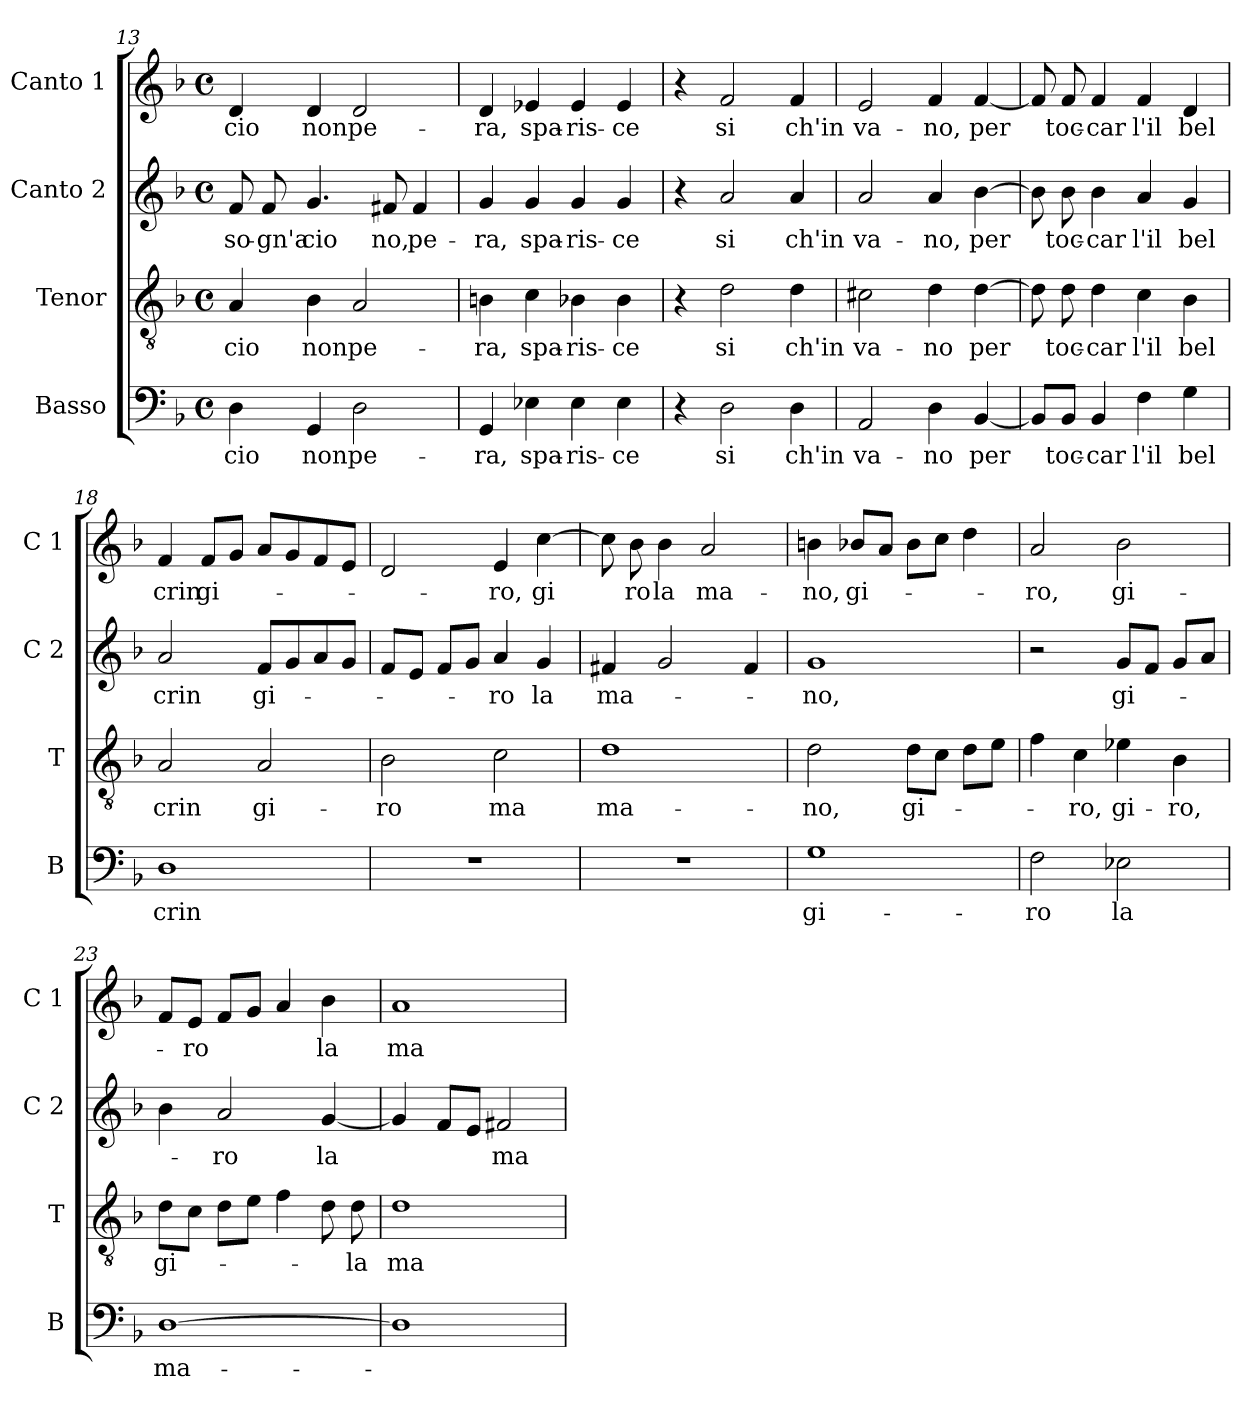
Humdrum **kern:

**kern	**text	**kern	**text	**kern	**text	**kern	**text
*part4	*part4	*part3	*part3	*part2	*part2	*part1	*part1
*staff4	*staff4	*staff3	*staff3	*staff2	*staff2	*staff1	*staff1
*I"Basso	*	*I"Tenor	*	*I"Canto 2	*	*I"Canto 1	*
*I'B	*	*I'T	*	*I'C 2	*	*I'C 1	*
!!LO:LB:g=z
*clefF4	*	*clefGv2	*	*clefG2	*	*clefG2	*
*k[b-]	*	*k[b-]	*	*k[b-]	*	*k[b-]	*
*F:	*	*F:	*	*F:	*	*F:	*
*M4/4	*	*M4/4	*	*M4/4	*	*M4/4	*
*met(c)	*	*met(c)	*	*met(c)	*	*met(c)	*
=13	=13	=13	=13	=13	=13	=13	=13
!	!LO:LY:b	!	!LO:LY:b	!	!LO:LY:b	!	!LO:LY:b
4D\	cio	4A/	cio	8f/	so-	4d/	cio
!	!	!	!	!	!LO:LY:b	!	!
.	.	.	.	8f/	-gn'a	.	.
!	!LO:LY:b	!	!LO:LY:b	!	!LO:LY:b	!	!LO:LY:b
4GG/	non	4B-\	non	4.g/	cio	4d/	non
!	!LO:LY:b	!	!LO:LY:b	!	!	!	!LO:LY:b
2D\	pe-	2A/	pe-	.	.	2d/	pe-
!	!	!	!	!	!LO:LY:b	!	!
.	.	.	.	8f#X/	no,	.	.
!	!	!	!	!	!LO:LY:b	!	!
.	.	.	.	4f#/	pe-	.	.
=14	=14	=14	=14	=14	=14	=14	=14
!	!LO:LY:b	!	!LO:LY:b	!	!LO:LY:b	!	!LO:LY:b
4GG/	-ra,	4Bn\	-ra,	4g/	-ra,	4d/	-ra,
!	!LO:LY:b	!	!LO:LY:b	!	!LO:LY:b	!	!LO:LY:b
4E-X\	spa-	4c\	spa-	4g/	spa-	4e-X/	spa-
!	!LO:LY:b	!	!LO:LY:b	!	!LO:LY:b	!	!LO:LY:b
4E-\	-ris-	4B-X\	-ris-	4g/	-ris-	4e-/	-ris-
!	!LO:LY:b	!	!LO:LY:b	!	!LO:LY:b	!	!LO:LY:b
4E-\	-ce	4B-\	-ce	4g/	-ce	4e-/	-ce
=15	=15	=15	=15	=15	=15	=15	=15
4r	.	4r	.	4r	.	4r	.
!	!LO:LY:b	!	!LO:LY:b	!	!LO:LY:b	!	!LO:LY:b
2D\	si	2d\	si	2a/	si	2f/	si
!	!LO:LY:b	!	!LO:LY:b	!	!LO:LY:b	!	!LO:LY:b
4D\	ch'in	4d\	ch'in	4a/	ch'in	4f/	ch'in
=16	=16	=16	=16	=16	=16	=16	=16
!	!LO:LY:b	!	!LO:LY:b	!	!LO:LY:b	!	!LO:LY:b
2AA/	va-	2c#X\	va-	2a/	va-	2e/	va-
!	!LO:LY:b	!	!LO:LY:b	!	!LO:LY:b	!	!LO:LY:b
4D\	-no	4d\	-no	4a/	-no,	4f/	-no,
!	!LO:LY:b	!	!LO:LY:b	!	!LO:LY:b	!	!LO:LY:b
[4BB-/	per	[4d\	per	[4b-\	per	[4f/	per
=17	=17	=17	=17	=17	=17	=17	=17
8BB-/L]	.	8d\]	.	8b-\]	.	8f/]	.
!	!LO:LY:b	!	!LO:LY:b	!	!LO:LY:b	!	!LO:LY:b
8BB-/J	toc-	8d\	toc-	8b-\	toc-	8f/	toc-
!	!LO:LY:b	!	!LO:LY:b	!	!LO:LY:b	!	!LO:LY:b
4BB-/	-car	4d\	-car	4b-\	-car	4f/	-car
!	!LO:LY:b	!	!LO:LY:b	!	!LO:LY:b	!	!LO:LY:b
4F\	l'il	4c\	l'il	4a/	l'il	4f/	l'il
!	!LO:LY:b	!	!LO:LY:b	!	!LO:LY:b	!	!LO:LY:b
4G\	bel	4B-\	bel	4g/	bel	4d/	bel
=18	=18	=18	=18	=18	=18	=18	=18
!	!LO:LY:b	!	!LO:LY:b	!	!LO:LY:b	!	!LO:LY:b
1D	crin	2A/	crin	2a/	crin	4f/	crin
!	!	!	!	!	!	!	!LO:LY:b
.	.	.	.	.	.	8f/L	gi-
.	.	.	.	.	.	8g/J	.
!	!	!	!LO:LY:b	!	!LO:LY:b	!	!
.	.	2A/	gi-	8f/L	gi-	8a/L	.
.	.	.	.	8g/	.	8g/	.
.	.	.	.	8a/	.	8f/	.
.	.	.	.	8g/J	.	8e/J	.
!!LO:PB:g=z
=19	=19	=19	=19	=19	=19	=19	=19
!	!	!	!LO:LY:b	!	!	!	!
1r	.	2B-\	-ro	8f/L	.	2d/	.
.	.	.	.	8e/J	.	.	.
.	.	.	.	8f/L	.	.	.
.	.	.	.	8g/J	.	.	.
!	!	!	!LO:LY:b	!	!LO:LY:b	!	!LO:LY:b
.	.	2c\	ma	4a/	-ro	4e/	-ro,
!	!	!	!	!	!LO:LY:b	!	!LO:LY:b
.	.	.	.	4g/	la	[4cc\	gi
=20	=20	=20	=20	=20	=20	=20	=20
!	!	!	!LO:LY:b	!	!LO:LY:b	!	!
1r	.	1d	ma-	4f#X/	ma-	8cc\]	.
!	!	!	!	!	!	!	!LO:LY:b
.	.	.	.	.	.	8b-\	ro
!	!	!	!	!	!	!	!LO:LY:b
.	.	.	.	2g/	.	4b-\	la
!	!	!	!	!	!	!	!LO:LY:b
.	.	.	.	.	.	2a/	ma-
.	.	.	.	4f#/	.	.	.
=21	=21	=21	=21	=21	=21	=21	=21
!	!LO:LY:b	!	!LO:LY:b	!	!LO:LY:b	!	!LO:LY:b
1G	gi-	2d\	-no,	1g	-no,	4bn\	-no,
!	!	!	!	!	!	!	!LO:LY:b
.	.	.	.	.	.	8b-X/L	gi-
.	.	.	.	.	.	8a/J	.
!	!	!	!LO:LY:b	!	!	!	!
.	.	8d\L	gi-	.	.	8b-\L	.
.	.	8c\J	.	.	.	8cc\J	.
.	.	8d\L	.	.	.	4dd\	.
.	.	8e\J	.	.	.	.	.
=22	=22	=22	=22	=22	=22	=22	=22
!	!LO:LY:b	!	!	!	!	!	!LO:LY:b
2F\	-ro	4f\	.	2r	.	2a/	-ro,
!	!	!	!LO:LY:b	!	!	!	!
.	.	4c\	-ro,	.	.	.	.
!	!LO:LY:b	!	!LO:LY:b	!	!LO:LY:b	!	!LO:LY:b
2E-X\	la	4e-X\	gi-	8g/L	gi-	2b-\	gi-
.	.	.	.	8f/J	.	.	.
!	!	!	!LO:LY:b	!	!	!	!
.	.	4B-\	-ro,	8g/L	.	.	.
.	.	.	.	8a/J	.	.	.
=23	=23	=23	=23	=23	=23	=23	=23
!	!LO:LY:b	!	!LO:LY:b	!	!	!	!
[1D	ma-	8d\L	gi-	4b-\	.	8f/L	.
!	!	!	!	!	!	!	!LO:LY:b
.	.	8c\J	.	.	.	8e/J	-ro
!	!	!	!	!	!LO:LY:b	!	!
.	.	8d\L	.	2a/	-ro	8f/L	.
.	.	8e\J	.	.	.	8g/J	.
.	.	4f\	.	.	.	4a/	.
!	!	!	!	!	!LO:LY:b	!	!LO:LY:b
.	.	8d\	.	[4g/	la	4b-\	la
!	!	!	!LO:LY:b	!	!	!	!
.	.	8d\	-la	.	.	.	.
=24	=24	=24	=24	=24	=24	=24	=24
!	!	!	!LO:LY:b	!	!	!	!LO:LY:b
1D]	.	1d	ma-	4g/]	.	1a	ma-
.	.	.	.	8f/L	.	.	.
.	.	.	.	8e/J	.	.	.
!	!	!	!	!	!LO:LY:b	!	!
.	.	.	.	2f#X/	ma-	.	.
=	=	=	=	=	=	=	=
*-	*-	*-	*-	*-	*-	*-	*-
